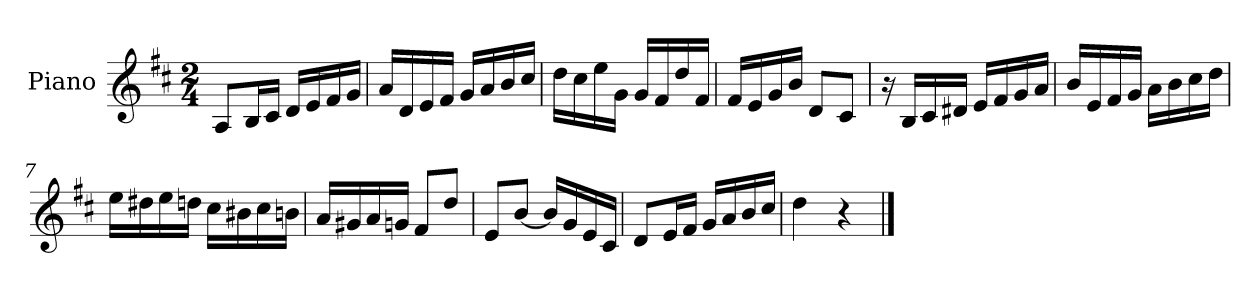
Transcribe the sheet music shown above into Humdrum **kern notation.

**kern
*part1
*staff1
*I"Piano
*I'Pno
*clefG2
*k[f#c#]
*M2/4
=1
8A/L
16B/L
16c#/JJ
16d/LL
16e/
16f#/
16g/JJ
=2
16a/LL
16d/
16e/
16f#/JJ
16g/LL
16a/
16b/
16cc#/JJ
=3
16dd\LL
16cc#\
16ee\
16g\JJ
16g/LL
16f#/
16dd/
16f#/JJ
=4
16f#/LL
16e/
16g/
16b/JJ
8d/L
8c#/J
=5
16r
16B/LL
16c#/
16d#X/JJ
16e/LL
16f#/
16g/
16a/JJ
=6
16b/LL
16e/
16f#/
16g/JJ
16a\LL
16b\
16cc#\
16dd\JJ
=7
16ee\LL
16dd#X\
16ee\
16ddn\JJ
16cc#\LL
16b#X\
16cc#\
16bn\JJ
=8
16a/LL
16g#X/
16a/
16gn/JJ
8f#/L
8dd/J
=9
8e/L
[8b/J
16b/LL]
16g/
16e/
16c#/JJ
=10
8d/L
16e/L
16f#/JJ
16g/LL
16a/
16b/
16cc#/JJ
=11
4dd\
4r
==
*-
